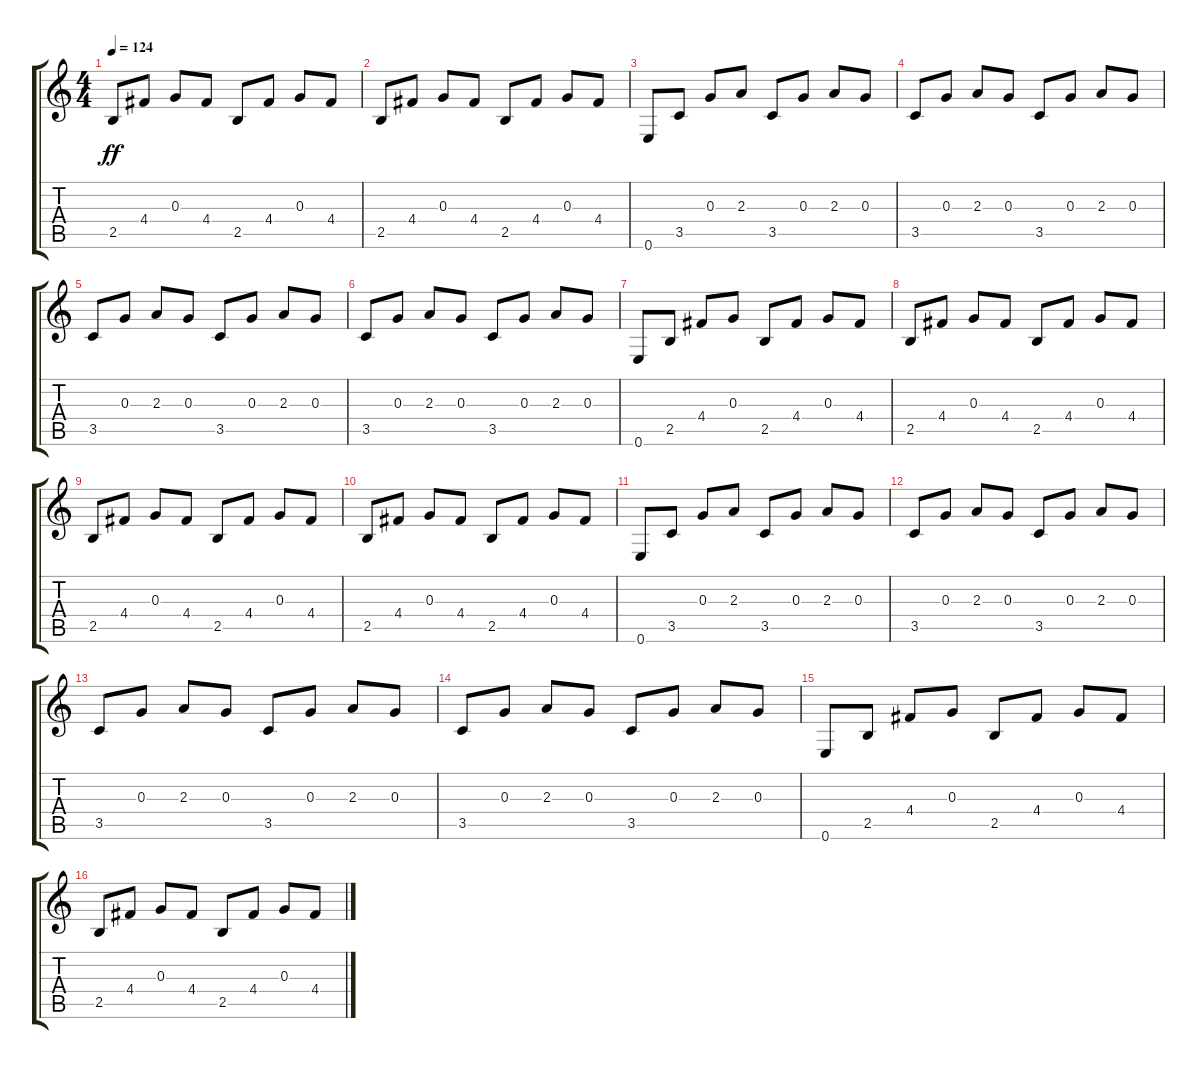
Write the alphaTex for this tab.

\track "" {instrument distortionguitar}
\staff {score tabs}
\tuning (E4 B3 G3 D3 A2 E2) {hide}
\ts (4 4)
\tempo 124
\clef g2
\ks c
2.5.8{dy ff} 4.4.8 0.3.8 4.4.8 2.5.8 4.4.8 0.3.8 4.4.8 |
2.5.8 4.4.8 0.3.8 4.4.8 2.5.8 4.4.8 0.3.8 4.4.8 |
0.6.8 3.5.8 0.3.8 2.3.8 3.5.8 0.3.8 2.3.8 0.3.8 |
3.5.8 0.3.8 2.3.8 0.3.8 3.5.8 0.3.8 2.3.8 0.3.8 |
3.5.8 0.3.8 2.3.8 0.3.8 3.5.8 0.3.8 2.3.8 0.3.8 |
3.5.8 0.3.8 2.3.8 0.3.8 3.5.8 0.3.8 2.3.8 0.3.8 |
0.6.8 2.5.8 4.4.8 0.3.8 2.5.8 4.4.8 0.3.8 4.4.8 |
2.5.8 4.4.8 0.3.8 4.4.8 2.5.8 4.4.8 0.3.8 4.4.8 |
2.5.8 4.4.8 0.3.8 4.4.8 2.5.8 4.4.8 0.3.8 4.4.8 |
2.5.8 4.4.8 0.3.8 4.4.8 2.5.8 4.4.8 0.3.8 4.4.8 |
0.6.8 3.5.8 0.3.8 2.3.8 3.5.8 0.3.8 2.3.8 0.3.8 |
3.5.8 0.3.8 2.3.8 0.3.8 3.5.8 0.3.8 2.3.8 0.3.8 |
3.5.8 0.3.8 2.3.8 0.3.8 3.5.8 0.3.8 2.3.8 0.3.8 |
3.5.8 0.3.8 2.3.8 0.3.8 3.5.8 0.3.8 2.3.8 0.3.8 |
0.6.8 2.5.8 4.4.8 0.3.8 2.5.8 4.4.8 0.3.8 4.4.8 |
2.5.8 4.4.8 0.3.8 4.4.8 2.5.8 4.4.8 0.3.8 4.4.8
